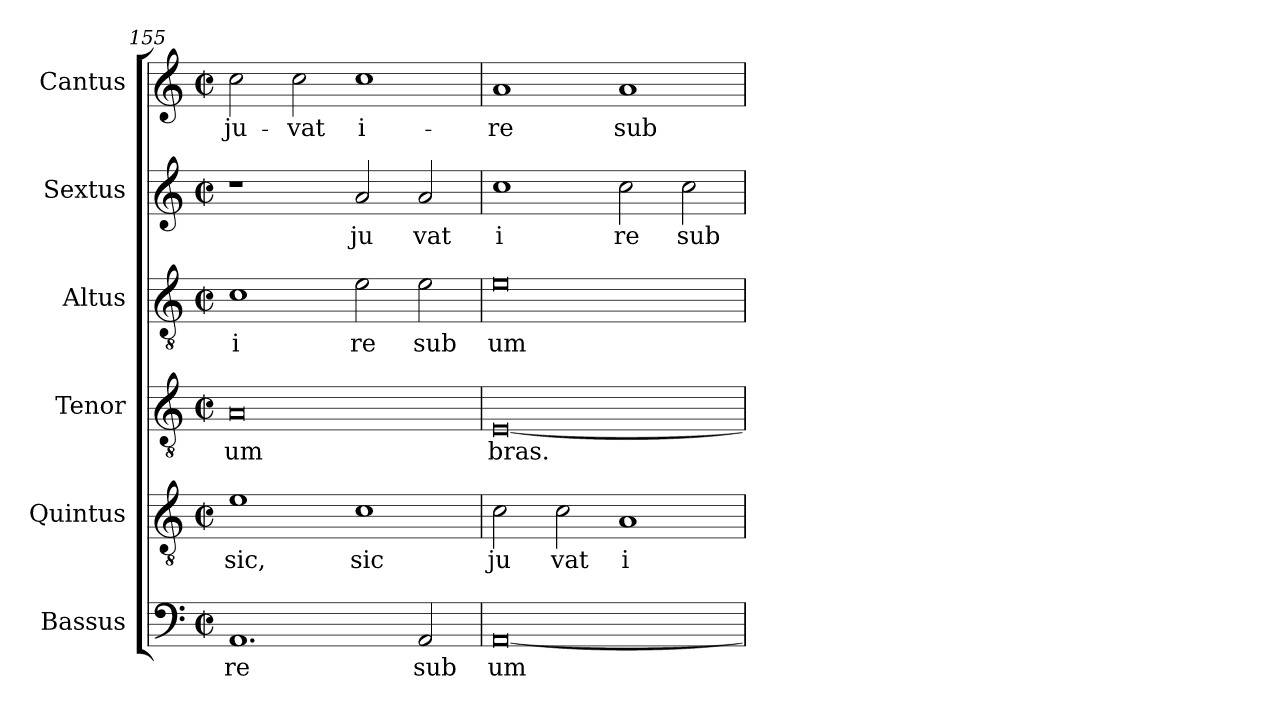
**kern	**text	**kern	**text	**kern	**text	**kern	**text	**kern	**text	**kern	**text
*part6	*part6	*part5	*part5	*part4	*part4	*part3	*part3	*part2	*part2	*part1	*part1
*staff6	*staff6	*staff5	*staff5	*staff4	*staff4	*staff3	*staff3	*staff2	*staff2	*staff1	*staff1
*I"Bassus	*	*I"Quintus	*	*I"Tenor	*	*I"Altus	*	*I"Sextus	*	*I"Cantus	*
*I'Bassus	*	*I'Quintus	*	*I'Tenor	*	*I'Altus	*	*	*	*I'Cantus	*
*clefF4	*	*clefGv2	*	*clefGv2	*	*clefGv2	*	*clefG2	*	*clefG2	*
*k[]	*	*k[]	*	*k[]	*	*k[]	*	*k[]	*	*k[]	*
*C:	*	*C:	*	*C:	*	*C:	*	*C:	*	*C:	*
*M2/2	*	*M2/2	*	*M2/2	*	*M2/2	*	*M2/2	*	*M2/2	*
*met(c|)	*	*met(c|)	*	*met(c|)	*	*met(c|)	*	*met(c|)	*	*met(c|)	*
=155	=155	=155	=155	=155	=155	=155	=155	=155	=155	=155	=155
!	!LO:LY:b:cj	!	!LO:LY:b	!	!LO:LY:b	!	!LO:LY:b:cj	!	!	!	!LO:LY:b:cj
1.AA	re	1e	sic,	0A	um	1c	i	1r	.	2cc\	ju-
!	!	!	!	!	!	!	!	!	!	!	!LO:LY:b:cj
.	.	.	.	.	.	.	.	.	.	2cc\	-vat
!	!	!	!LO:LY:b	!	!	!	!LO:LY:b:cj	!	!LO:LY:b:cj	!	!LO:LY:b:cj
.	.	1c	sic	.	.	2e\	re	2a/	ju	1cc	i-
!	!LO:LY:b:cj	!	!	!	!	!	!LO:LY:b:cj	!	!LO:LY:b:cj	!	!
2AA/	sub	.	.	.	.	2e\	sub	2a/	vat	.	.
=156	=156	=156	=156	=156	=156	=156	=156	=156	=156	=156	=156
!	!LO:LY:b:cj	!	!LO:LY:b	!	!LO:LY:b	!	!LO:LY:b:cj	!	!LO:LY:b:cj	!	!LO:LY:b:cj
[<0AA	um	2c\	ju	[<0E	bras.	0e	um	1cc	i	1a	-re
!	!	!	!LO:LY:b	!	!	!	!	!	!	!	!
.	.	2c\	vat	.	.	.	.	.	.	.	.
!	!	!	!LO:LY:b	!	!	!	!	!	!LO:LY:b:cj	!	!LO:LY:b:cj
.	.	1A	i	.	.	.	.	2cc\	re	1a	sub
!	!	!	!	!	!	!	!	!	!LO:LY:b:cj	!	!
.	.	.	.	.	.	.	.	2cc\	sub	.	.
=	=	=	=	=	=	=	=	=	=	=	=
*-	*-	*-	*-	*-	*-	*-	*-	*-	*-	*-	*-
